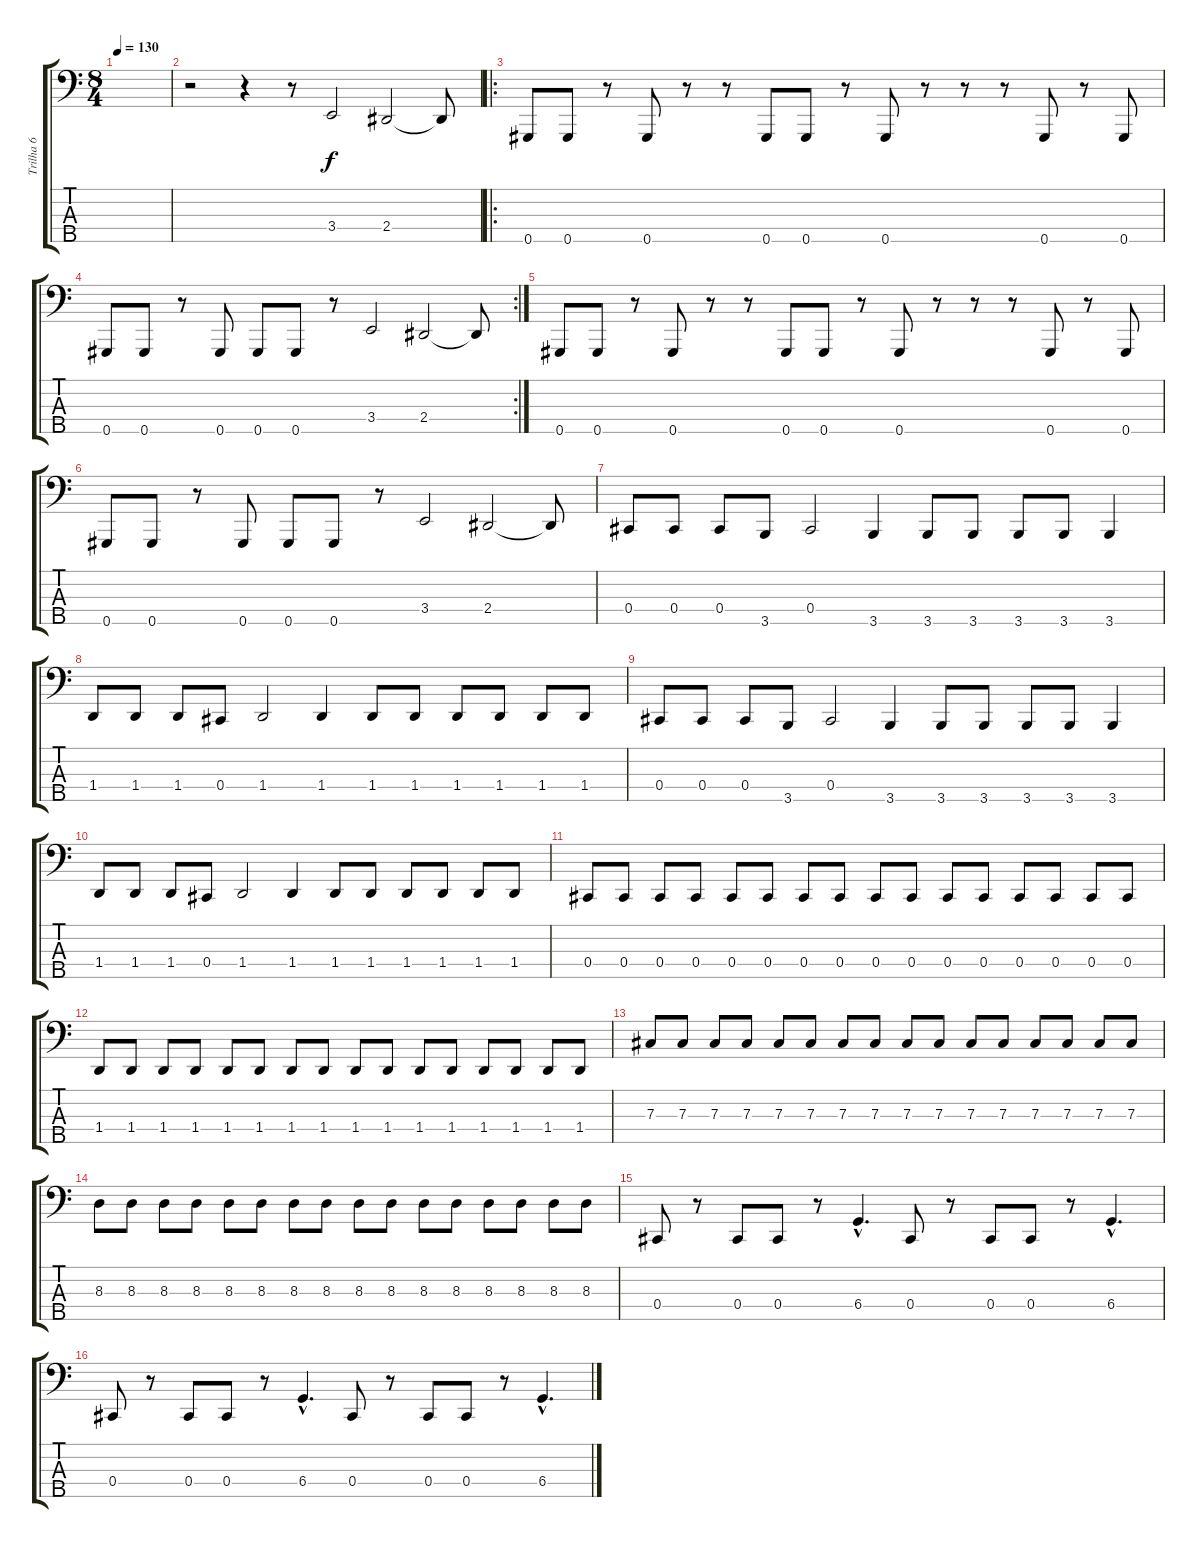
\track ("Trilha 6" "Trilha 6") {instrument electricbassfinger}
\staff {score tabs}
\tuning (E2 B1 Gb1 Db1 Ab0) {hide}
\ts (8 4)
\tempo 130
\clef f4
\ks c
|
r.2 r.4 r.8 3.4.2 2.4.2 2.4{t}.8 |
\ro
0.5.8 0.5.8 r.8 0.5.8 r.8 r.8 0.5.8 0.5.8 r.8 0.5.8 r.8 r.8 r.8 0.5.8 r.8 0.5.8 |
\rc 2
0.5.8 0.5.8 r.8 0.5.8 0.5.8 0.5.8 r.8 3.4.2 2.4.2 2.4{t}.8 |
0.5.8 0.5.8 r.8 0.5.8 r.8 r.8 0.5.8 0.5.8 r.8 0.5.8 r.8 r.8 r.8 0.5.8 r.8 0.5.8 |
0.5.8 0.5.8 r.8 0.5.8 0.5.8 0.5.8 r.8 3.4.2 2.4.2 2.4{t}.8 |
0.4.8 0.4.8 0.4.8 3.5.8 0.4.2 3.5.4 3.5.8 3.5.8 3.5.8 3.5.8 3.5.4 |
1.4.8 1.4.8 1.4.8 0.4.8 1.4.2 1.4.4 1.4.8 1.4.8 1.4.8 1.4.8 1.4.8 1.4.8 |
0.4.8 0.4.8 0.4.8 3.5.8 0.4.2 3.5.4 3.5.8 3.5.8 3.5.8 3.5.8 3.5.4 |
1.4.8 1.4.8 1.4.8 0.4.8 1.4.2 1.4.4 1.4.8 1.4.8 1.4.8 1.4.8 1.4.8 1.4.8 |
0.4.8 0.4.8 0.4.8 0.4.8 0.4.8 0.4.8 0.4.8 0.4.8 0.4.8 0.4.8 0.4.8 0.4.8 0.4.8 0.4.8 0.4.8 0.4.8 |
1.4.8 1.4.8 1.4.8 1.4.8 1.4.8 1.4.8 1.4.8 1.4.8 1.4.8 1.4.8 1.4.8 1.4.8 1.4.8 1.4.8 1.4.8 1.4.8 |
7.3.8 7.3.8 7.3.8 7.3.8 7.3.8 7.3.8 7.3.8 7.3.8 7.3.8 7.3.8 7.3.8 7.3.8 7.3.8 7.3.8 7.3.8 7.3.8 |
8.3.8 8.3.8 8.3.8 8.3.8 8.3.8 8.3.8 8.3.8 8.3.8 8.3.8 8.3.8 8.3.8 8.3.8 8.3.8 8.3.8 8.3.8 8.3.8 |
0.4.8 r.8 0.4.8 0.4.8 r.8 6.4{hac}.4{d} 0.4.8 r.8 0.4.8 0.4.8 r.8 6.4{hac}.4{d} |
0.4.8 r.8 0.4.8 0.4.8 r.8 6.4{hac}.4{d} 0.4.8 r.8 0.4.8 0.4.8 r.8 6.4{hac}.4{d}
